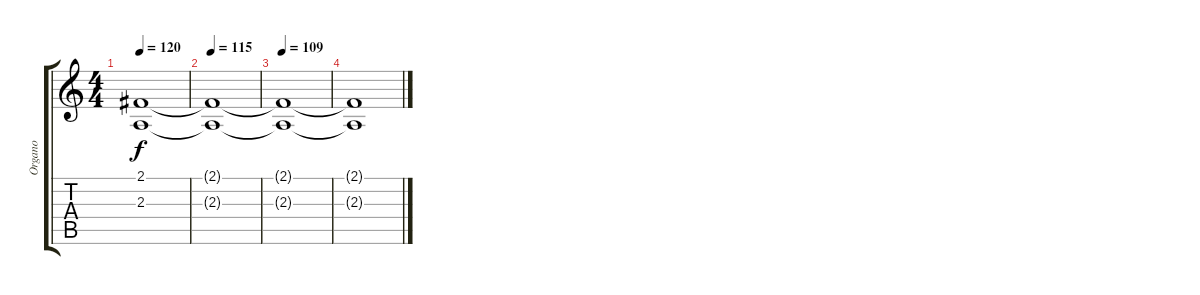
\track ("Organo" "Organo") {instrument drawbarorgan}
\staff {score tabs}
\tuning (E4 B3 G3 D3 A2 E2) {hide}
\ts (4 4)
\tempo 120
\clef g2
\ks c
(2.1{t} 2.3{t}).1{dy f} |
\tempo 115
(2.1{t} 2.3{t}).1 |
\tempo 109
(2.1{t} 2.3{t}).1 |
(2.1{t} 2.3{t}).1
